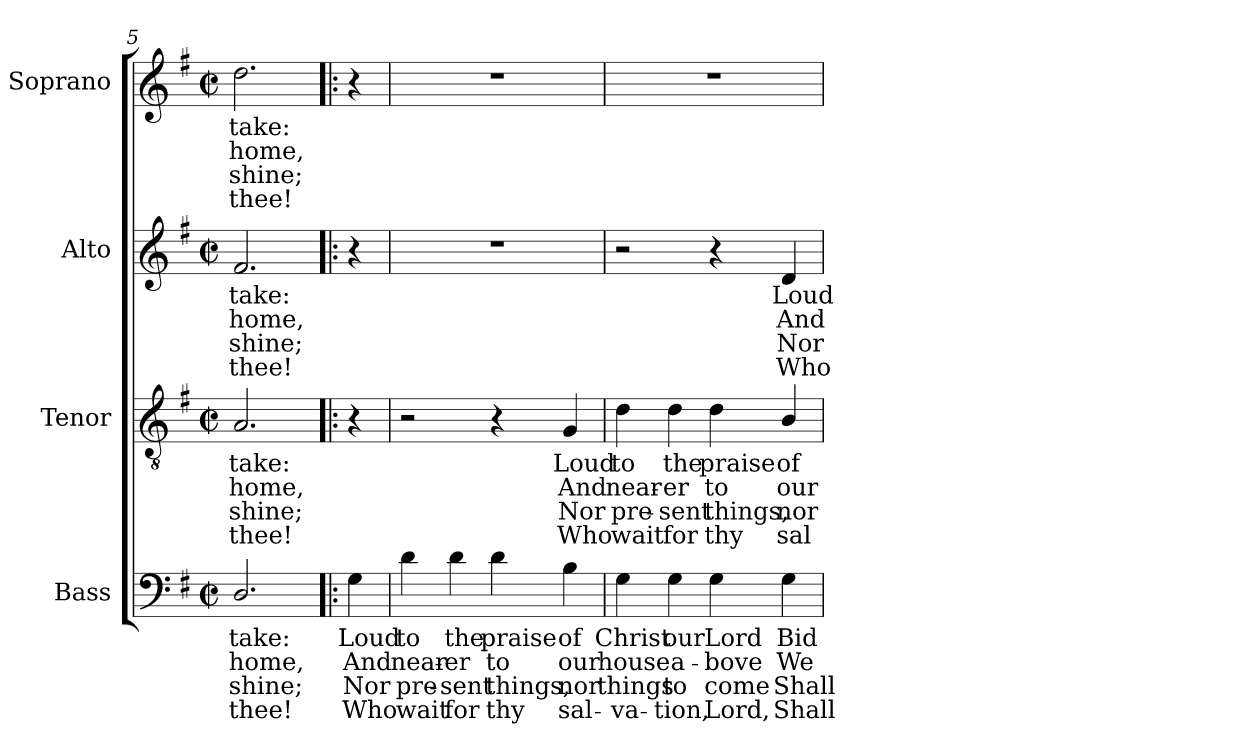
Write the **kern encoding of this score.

**kern	**text	**text	**text	**text	**kern	**text	**text	**text	**text	**kern	**text	**text	**text	**text	**kern	**text	**text	**text	**text
*part4	*part4	*part4	*part4	*part4	*part3	*part3	*part3	*part3	*part3	*part2	*part2	*part2	*part2	*part2	*part1	*part1	*part1	*part1	*part1
*staff4	*staff4	*staff4	*staff4	*staff4	*staff3	*staff3	*staff3	*staff3	*staff3	*staff2	*staff2	*staff2	*staff2	*staff2	*staff1	*staff1	*staff1	*staff1	*staff1
*I"Bass	*	*	*	*	*I"Tenor	*	*	*	*	*I"Alto	*	*	*	*	*I"Soprano	*	*	*	*
*I'B.	*	*	*	*	*I'T.	*	*	*	*	*I'A.	*	*	*	*	*I'S.	*	*	*	*
*clefF4	*	*	*	*	*clefGv2	*	*	*	*	*clefG2	*	*	*	*	*clefG2	*	*	*	*
*	*	*	*	*	*ITrd7c12	*	*	*	*	*	*	*	*	*	*	*	*	*	*
*k[f#]	*	*	*	*	*k[f#]	*	*	*	*	*k[f#]	*	*	*	*	*k[f#]	*	*	*	*
*e:	*	*	*	*	*e:	*	*	*	*	*e:	*	*	*	*	*e:	*	*	*	*
*M2/2	*	*	*	*	*M2/2	*	*	*	*	*M2/2	*	*	*	*	*M2/2	*	*	*	*
*met(c|)	*	*	*	*	*met(c|)	*	*	*	*	*met(c|)	*	*	*	*	*met(c|)	*	*	*	*
=5	=5	=5	=5	=5	=5	=5	=5	=5	=5	=5	=5	=5	=5	=5	=5	=5	=5	=5	=5
!	!LO:LY:b:color=#000000	!LO:LY:b:color=#000000	!LO:LY:b:color=#000000	!LO:LY:b:color=#000000	!	!	!	!	!	!	!	!	!	!	!	!	!	!	!
!	!	!	!	!	!	!LO:LY:b:color=#000000	!LO:LY:b:color=#000000	!LO:LY:b:color=#000000	!LO:LY:b:color=#000000	!	!	!	!	!	!	!	!	!	!
!	!	!	!	!	!	!	!	!	!	!	!LO:LY:b:color=#000000	!LO:LY:b:color=#000000	!LO:LY:b:color=#000000	!LO:LY:b:color=#000000	!	!	!	!	!
!	!	!	!	!	!	!	!	!	!	!	!	!	!	!	!	!LO:LY:b:color=#000000	!LO:LY:b:color=#000000	!LO:LY:b:color=#000000	!LO:LY:b:color=#000000
2.Di/	take:	home,	shine;	thee!	2.AAi/	take:	home,	shine;	thee!	2.f#i/	take:	home,	shine;	thee!	2.ddi\	take:	home,	shine;	thee!
=6!|:	=6!|:	=6!|:	=6!|:	=6!|:	=6!|:	=6!|:	=6!|:	=6!|:	=6!|:	=6!|:	=6!|:	=6!|:	=6!|:	=6!|:	=6!|:	=6!|:	=6!|:	=6!|:	=6!|:
!	!LO:LY:b:color=#000000	!LO:LY:b:color=#000000	!LO:LY:b:color=#000000	!LO:LY:b:color=#000000	!	!	!	!	!	!	!	!	!	!	!	!	!	!	!
4Gi\	Loud	And	Nor	Who	4r	.	.	.	.	4r	.	.	.	.	4r	.	.	.	.
=7	=7	=7	=7	=7	=7	=7	=7	=7	=7	=7	=7	=7	=7	=7	=7	=7	=7	=7	=7
!	!LO:LY:b:color=#000000	!LO:LY:b:color=#000000	!LO:LY:b:color=#000000	!LO:LY:b:color=#000000	!	!	!	!	!	!	!	!	!	!	!	!	!	!	!
4di\	to	near-	pre-	-wait	2r	.	.	.	.	1r	.	.	.	.	1r	.	.	.	.
!	!LO:LY:b:color=#000000	!LO:LY:b:color=#000000	!LO:LY:b:color=#000000	!LO:LY:b:color=#000000	!	!	!	!	!	!	!	!	!	!	!	!	!	!	!
4di\	the	-er	sent	for	.	.	.	.	.	.	.	.	.	.	.	.	.	.	.
!	!LO:LY:b:color=#000000	!LO:LY:b:color=#000000	!LO:LY:b:color=#000000	!LO:LY:b:color=#000000	!	!	!	!	!	!	!	!	!	!	!	!	!	!	!
4di\	praise	to	things,	thy	4r	.	.	.	.	.	.	.	.	.	.	.	.	.	.
!	!LO:LY:b:color=#000000	!LO:LY:b:color=#000000	!LO:LY:b:color=#000000	!LO:LY:b:color=#000000	!	!	!	!	!	!	!	!	!	!	!	!	!	!	!
!	!	!	!	!	!	!LO:LY:b:color=#000000	!LO:LY:b:color=#000000	!LO:LY:b:color=#000000	!LO:LY:b:color=#000000	!	!	!	!	!	!	!	!	!	!
4Bi\	of	our	nor	sal-	4GGi/	Loud	And	Nor	Who	.	.	.	.	.	.	.	.	.	.
!!LO:LB:g=z
=8	=8	=8	=8	=8	=8	=8	=8	=8	=8	=8	=8	=8	=8	=8	=8	=8	=8	=8	=8
!	!LO:LY:b:color=#000000	!LO:LY:b:color=#000000	!LO:LY:b:color=#000000	!LO:LY:b:color=#000000	!	!	!	!	!	!	!	!	!	!	!	!	!	!	!
!	!	!	!	!	!	!LO:LY:b:color=#000000	!LO:LY:b:color=#000000	!LO:LY:b:color=#000000	!LO:LY:b:color=#000000	!	!	!	!	!	!	!	!	!	!
4Gi\	Christ	house	-things	va-	4Di\	to	near-	pre-	-wait	2r	.	.	.	.	1r	.	.	.	.
!	!LO:LY:b:color=#000000	!LO:LY:b:color=#000000	!LO:LY:b:color=#000000	!LO:LY:b:color=#000000	!	!	!	!	!	!	!	!	!	!	!	!	!	!	!
!	!	!	!	!	!	!LO:LY:b:color=#000000	!LO:LY:b:color=#000000	!LO:LY:b:color=#000000	!LO:LY:b:color=#000000	!	!	!	!	!	!	!	!	!	!
4Gi\	our	a-	-to	tion,	4Di\	the	-er	sent	for	.	.	.	.	.	.	.	.	.	.
!	!LO:LY:b:color=#000000	!LO:LY:b:color=#000000	!LO:LY:b:color=#000000	!LO:LY:b:color=#000000	!	!	!	!	!	!	!	!	!	!	!	!	!	!	!
!	!	!	!	!	!	!LO:LY:b:color=#000000	!LO:LY:b:color=#000000	!LO:LY:b:color=#000000	!LO:LY:b:color=#000000	!	!	!	!	!	!	!	!	!	!
4Gi\	Lord	-bove	come	Lord,	4Di\	praise	to	things,	thy	4r	.	.	.	.	.	.	.	.	.
!	!LO:LY:b:color=#000000	!LO:LY:b:color=#000000	!LO:LY:b:color=#000000	!LO:LY:b:color=#000000	!	!	!	!	!	!	!	!	!	!	!	!	!	!	!
!	!	!	!	!	!	!LO:LY:b:color=#000000	!LO:LY:b:color=#000000	!LO:LY:b:color=#000000	!LO:LY:b:color=#000000	!	!	!	!	!	!	!	!	!	!
!	!	!	!	!	!	!	!	!	!	!	!LO:LY:b:color=#000000	!LO:LY:b:color=#000000	!LO:LY:b:color=#000000	!LO:LY:b:color=#000000	!	!	!	!	!
4Gi\	Bid	We	Shall	Shall	4BBi/	of	our	nor	sal-	4di/	Loud	And	Nor	Who	.	.	.	.	.
=	=	=	=	=	=	=	=	=	=	=	=	=	=	=	=	=	=	=	=
*-	*-	*-	*-	*-	*-	*-	*-	*-	*-	*-	*-	*-	*-	*-	*-	*-	*-	*-	*-
